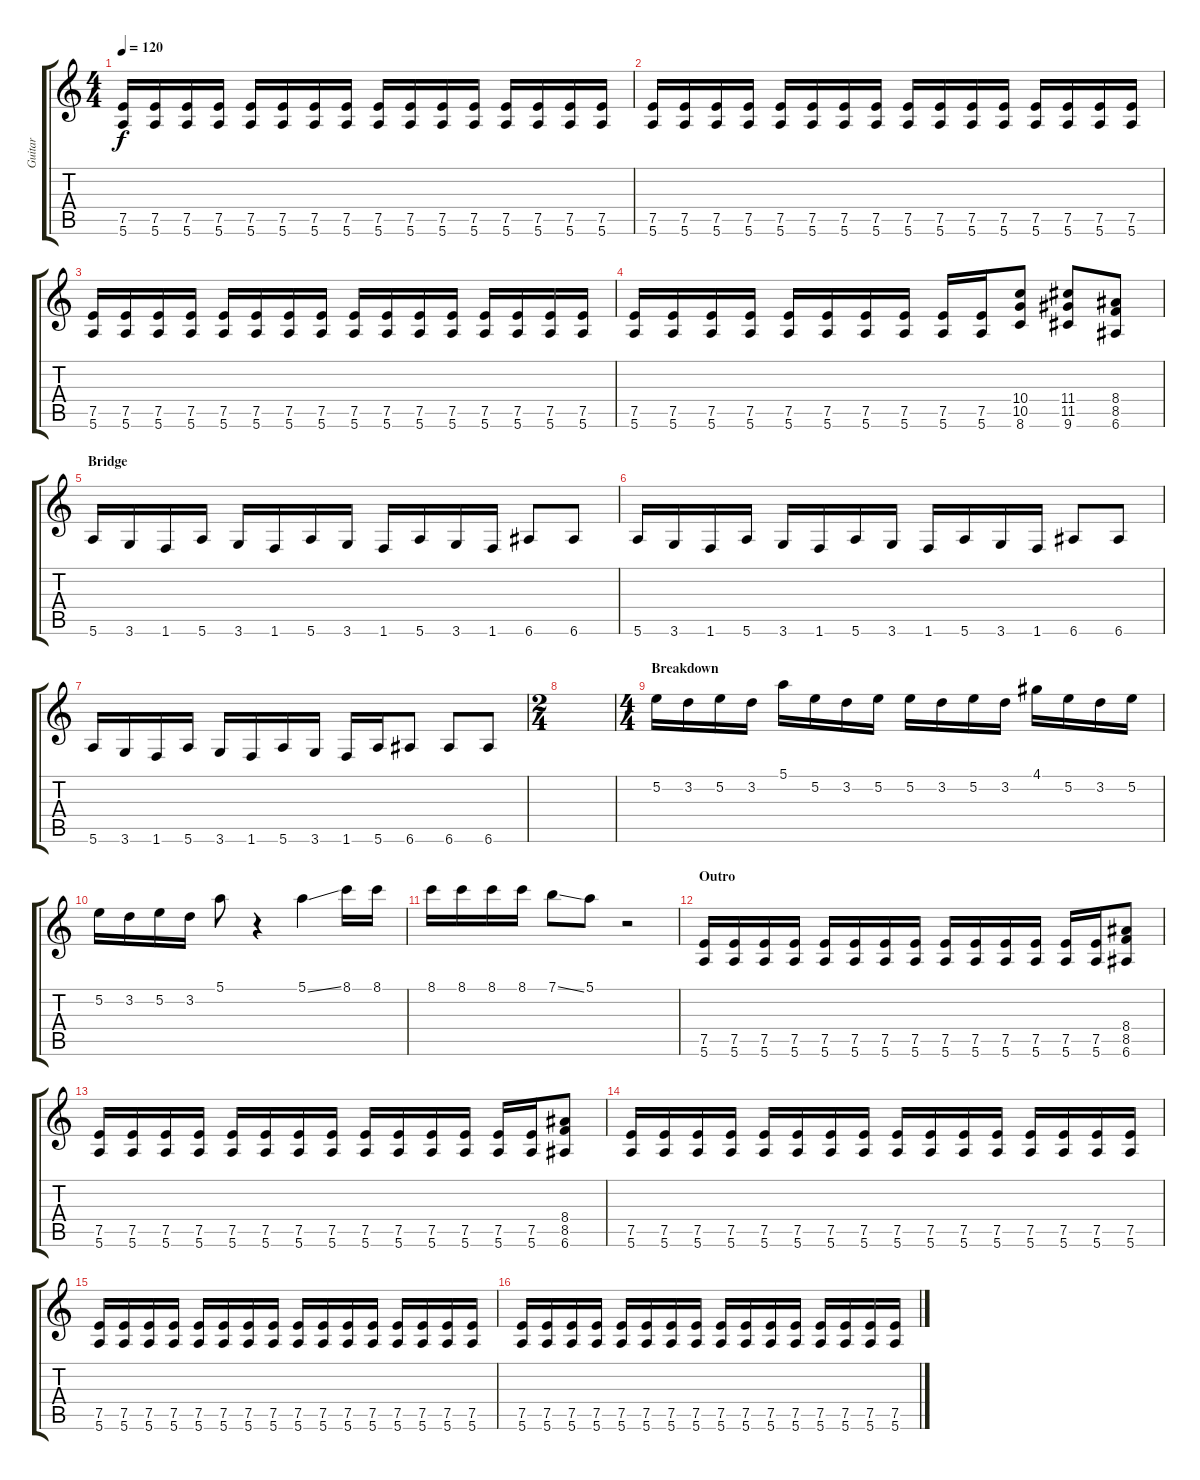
\track ("Guitar" "Guitar") {instrument distortionguitar}
\staff {score tabs}
\tuning (E4 B3 G3 D3 A2 E2) {hide}
\ts (4 4)
\tempo 120
\clef g2
\ks c
(7.5 5.6).16{dy f} (7.5 5.6).16 (7.5 5.6).16 (7.5 5.6).16 (7.5 5.6).16 (7.5 5.6).16 (7.5 5.6).16 (7.5 5.6).16 (7.5 5.6).16 (7.5 5.6).16 (7.5 5.6).16 (7.5 5.6).16 (7.5 5.6).16 (7.5 5.6).16 (7.5 5.6).16 (7.5 5.6).16 |
(7.5 5.6).16 (7.5 5.6).16 (7.5 5.6).16 (7.5 5.6).16 (7.5 5.6).16 (7.5 5.6).16 (7.5 5.6).16 (7.5 5.6).16 (7.5 5.6).16 (7.5 5.6).16 (7.5 5.6).16 (7.5 5.6).16 (7.5 5.6).16 (7.5 5.6).16 (7.5 5.6).16 (7.5 5.6).16 |
(7.5 5.6).16 (7.5 5.6).16 (7.5 5.6).16 (7.5 5.6).16 (7.5 5.6).16 (7.5 5.6).16 (7.5 5.6).16 (7.5 5.6).16 (7.5 5.6).16 (7.5 5.6).16 (7.5 5.6).16 (7.5 5.6).16 (7.5 5.6).16 (7.5 5.6).16 (7.5 5.6).16 (7.5 5.6).16 |
(7.5 5.6).16 (7.5 5.6).16 (7.5 5.6).16 (7.5 5.6).16 (7.5 5.6).16 (7.5 5.6).16 (7.5 5.6).16 (7.5 5.6).16 (7.5 5.6).16 (7.5 5.6).16 (10.4 10.5 8.6).8 (11.4 11.5 9.6).8 (8.4 8.5 6.6).8 |
\section ("" "Bridge")
5.6.16 3.6.16 1.6.16 5.6.16 3.6.16 1.6.16 5.6.16 3.6.16 1.6.16 5.6.16 3.6.16 1.6.16 6.6.8 6.6.8 |
5.6.16 3.6.16 1.6.16 5.6.16 3.6.16 1.6.16 5.6.16 3.6.16 1.6.16 5.6.16 3.6.16 1.6.16 6.6.8 6.6.8 |
5.6.16 3.6.16 1.6.16 5.6.16 3.6.16 1.6.16 5.6.16 3.6.16 1.6.16 5.6.16 6.6.8 6.6.8 6.6.8 |
\ts (2 4)
|
\ts (4 4)
\section ("" "Breakdown")
5.2.16 3.2.16 5.2.16 3.2.16 5.1.16 5.2.16 3.2.16 5.2.16 5.2.16 3.2.16 5.2.16 3.2.16 4.1.16 5.2.16 3.2.16 5.2.16 |
5.2.16 3.2.16 5.2.16 3.2.16 5.1.8 r.4 5.1{ss}.4 8.1.16 8.1.16 |
8.1.16 8.1.16 8.1.16 8.1.16 7.1{ss}.8 5.1.8 r.2 |
\section ("" "Outro")
(7.5 5.6).16 (7.5 5.6).16 (7.5 5.6).16 (7.5 5.6).16 (7.5 5.6).16 (7.5 5.6).16 (7.5 5.6).16 (7.5 5.6).16 (7.5 5.6).16 (7.5 5.6).16 (7.5 5.6).16 (7.5 5.6).16 (7.5 5.6).16 (7.5 5.6).16 (8.4 8.5 6.6).8 |
(7.5 5.6).16 (7.5 5.6).16 (7.5 5.6).16 (7.5 5.6).16 (7.5 5.6).16 (7.5 5.6).16 (7.5 5.6).16 (7.5 5.6).16 (7.5 5.6).16 (7.5 5.6).16 (7.5 5.6).16 (7.5 5.6).16 (7.5 5.6).16 (7.5 5.6).16 (8.4 8.5 6.6).8 |
(7.5 5.6).16 (7.5 5.6).16 (7.5 5.6).16 (7.5 5.6).16 (7.5 5.6).16 (7.5 5.6).16 (7.5 5.6).16 (7.5 5.6).16 (7.5 5.6).16 (7.5 5.6).16 (7.5 5.6).16 (7.5 5.6).16 (7.5 5.6).16 (7.5 5.6).16 (7.5 5.6).16 (7.5 5.6).16 |
(7.5 5.6).16 (7.5 5.6).16 (7.5 5.6).16 (7.5 5.6).16 (7.5 5.6).16 (7.5 5.6).16 (7.5 5.6).16 (7.5 5.6).16 (7.5 5.6).16 (7.5 5.6).16 (7.5 5.6).16 (7.5 5.6).16 (7.5 5.6).16 (7.5 5.6).16 (7.5 5.6).16 (7.5 5.6).16 |
(7.5 5.6).16 (7.5 5.6).16 (7.5 5.6).16 (7.5 5.6).16 (7.5 5.6).16 (7.5 5.6).16 (7.5 5.6).16 (7.5 5.6).16 (7.5 5.6).16 (7.5 5.6).16 (7.5 5.6).16 (7.5 5.6).16 (7.5 5.6).16 (7.5 5.6).16 (7.5 5.6).16 (7.5 5.6).16
